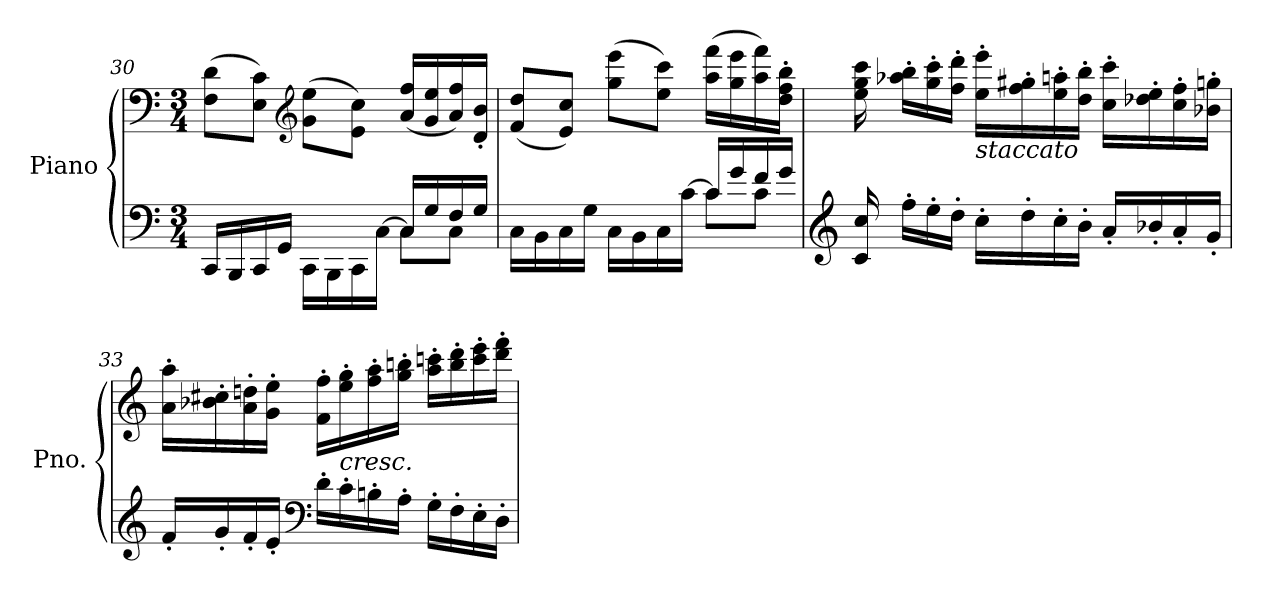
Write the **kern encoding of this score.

**kern	**kern
*part1	*part1
*staff2	*staff1
*I"Piano	*
*I'Pno.	*
*clefF4	*clefF4
*k[]	*k[]
*M3/4	*M3/4
=30	=30
*^	*
16CC/LL	2ryy	(>8F\ 8d\L
16BBB/	.	.
16CC/	.	8E\ 8c\J)
16GG/JJ	.	.
*	*	*clefG2
16CC\LL	.	(>8g\ 8ee\L
16BBB\	.	.
16CC\	.	8e\ 8cc\J)
[16C\JJ	.	.
16C/LL	8C\L]	(<16a/ 16ff/LL
16G/	.	16g/ 16ee/
16F/	8C\J	16a/ 16ff/)
16G/JJ	.	16d/' 16b/'JJ
!!LO:LB:g=z
=31	=31	=31
16C\LL	2ryy	(<8f/ 8dd/L
16BB\	.	.
16C\	.	8e/ 8cc/J)
16G\JJ	.	.
16C\LL	.	(>8gg\ 8eee\L
16BB\	.	.
16C\	.	8ee\ 8ccc\J)
[16c\JJ	.	.
16c/LL	8c\L]	(>16aa\ 16fff\LL
16g/	.	16gg\ 16eee\
16f/	8c\J	16aa\ 16fff\)
16g/JJ	.	16dd\' 16ff\' 16bb\'JJ
*v	*v	*
=32	=32
*clefG2	*
16c/ 16cc/	16ee\ 16gg\ 16ccc\
16ff'\LL	16aa-X\' 16bb\'LL
16ee'\	16gg\' 16ccc\'
16dd'\JJ	16ff\' 16ddd\'JJ
!	!LO:TX:b:i:t=staccato
16cc'\LL	16ee\' 16eee\'LL
16dd'\	16ff\' 16gg#X\'
16cc'\	16ee\' 16aan\'
16b'\JJ	16dd\' 16bb\'JJ
16a'/LL	16cc\' 16ccc\'LL
16b-X'/	16dd-X\' 16ee\'
16a'/	16cc\' 16ff\'
16g'/JJ	16b-X\' 16ggn\'JJ
=33	=33
16f'/LL	16a\' 16aa\'LL
16g'/	16b-X\' 16cc#X\'
16f'/	16a\' 16ddn\'
16e'/JJ	16g\' 16ee\'JJ
*clefF4	*
16d'\LL	16f\' 16ff\'LL
!	!LO:TX:b:i:t=cresc.
16c'\	16ee\' 16gg\'
16Bn'\	16ff\' 16aa\'
16A'\JJ	16gg\' 16bbn\'JJ
16G'\LL	16aa\' 16cccn\'LL
16F'\	16bb\' 16ddd\'
16E'\	16ccc\' 16eee\'
16D'\JJ	16ddd\' 16fff\'JJ
=	=
*-	*-
